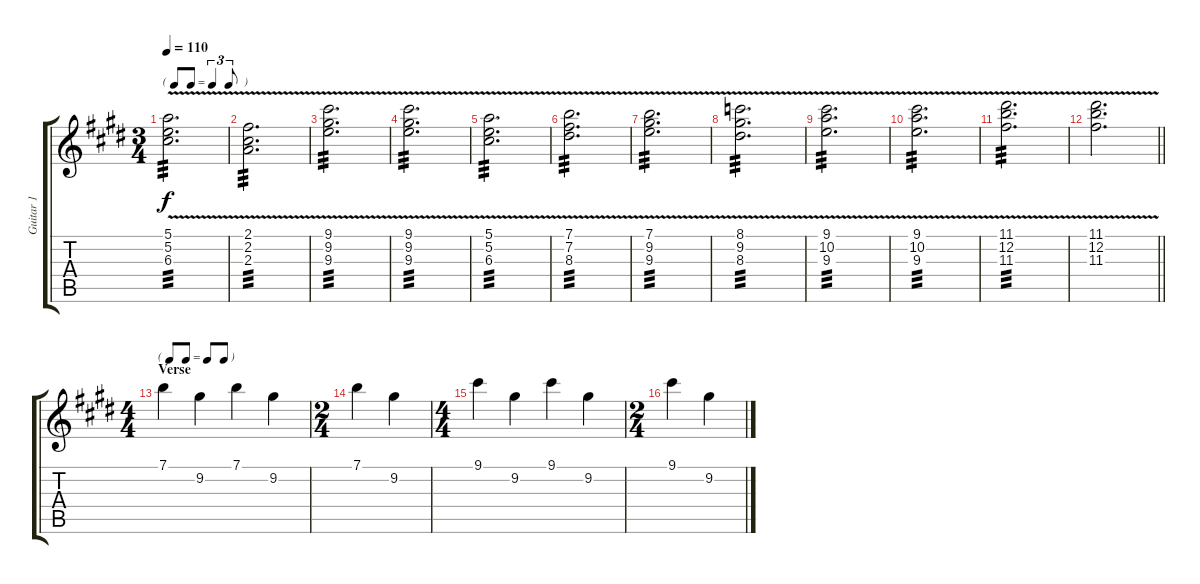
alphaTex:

\track ("Guitar 1" "Guitar 1") {instrument electricguitarjazz}
\staff {score tabs}
\tuning (E4 B3 G3 D3 A2 E2) {hide}
\ts (3 4)
\tf triplet8th
\tempo 110
\clef g2
\ks e
(5.1{v} 5.2{v} 6.3{v}).2{d tp 3 dy f} |
(2.1{v} 2.2{v} 2.3{v}).2{d tp 3} |
(9.1{v} 9.2{v} 9.3{v}).2{d tp 3} |
(9.1{v} 9.2{v} 9.3{v}).2{d tp 3} |
(5.1{v} 5.2{v} 6.3{v}).2{d tp 3} |
(7.1{v} 7.2{v} 8.3{v}).2{d tp 3} |
(7.1{v} 9.2{v} 9.3{v}).2{d tp 3} |
(8.1{v} 9.2{v} 8.3{v}).2{d tp 3} |
(9.1{v} 10.2{v} 9.3{v}).2{d tp 3} |
(9.1{v} 10.2{v} 9.3{v}).2{d tp 3} |
(11.1{v} 12.2{v} 11.3{v}).2{d tp 3} |
\barLineRight lightlight
(11.1{v} 12.2{v} 11.3{v}).2{d} |
\ts (4 4)
\tf none
\section ("" "Verse")
7.1.4 9.2.4 7.1.4 9.2.4 |
\ts (2 4)
7.1.4 9.2.4 |
\ts (4 4)
9.1.4 9.2.4 9.1.4 9.2.4 |
\ts (2 4)
9.1.4 9.2.4
